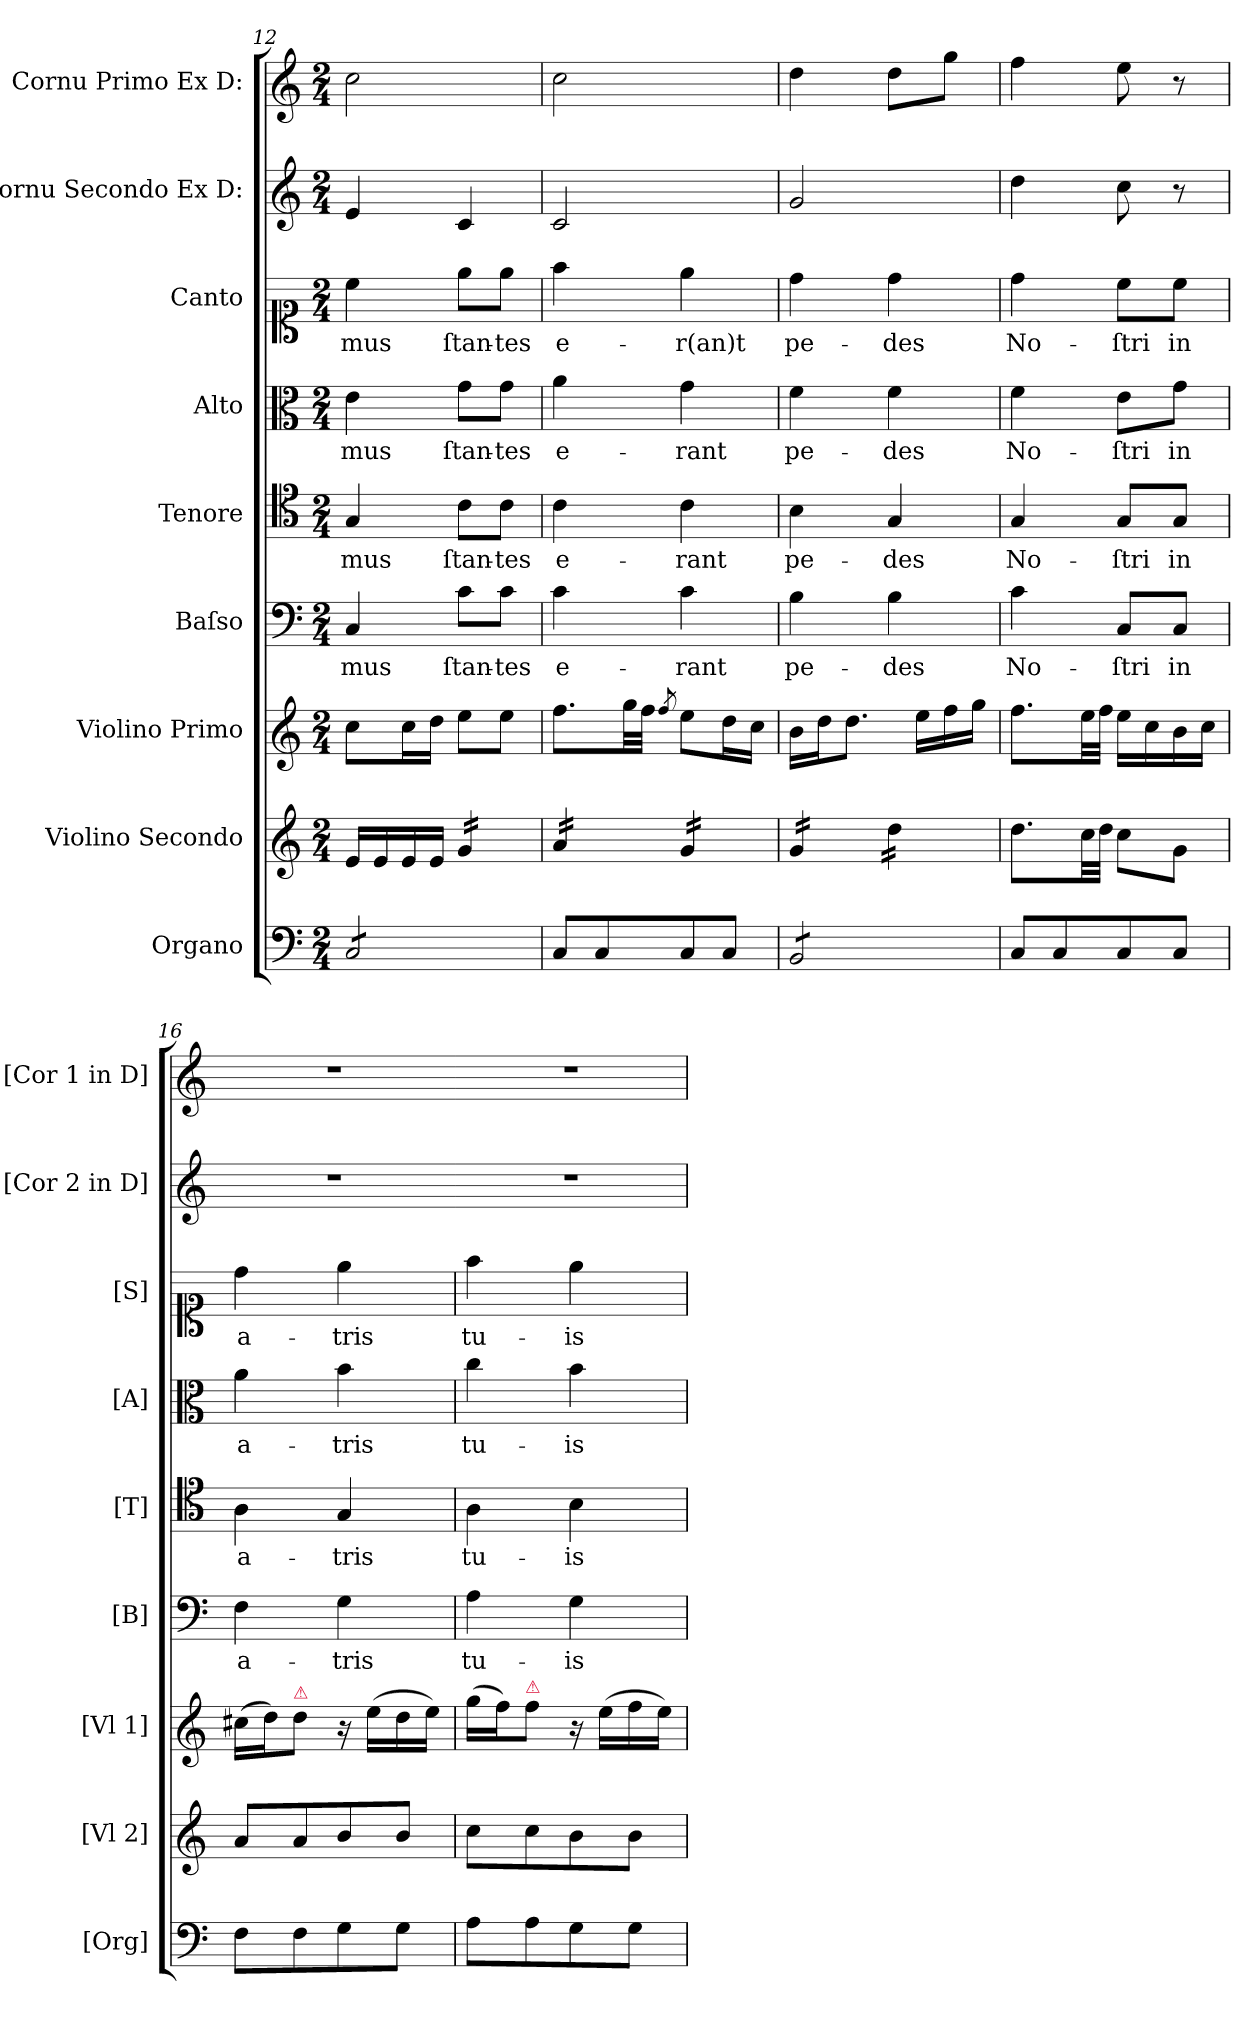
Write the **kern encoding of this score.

**kern	**kern	**kern	**kern	**text	**kern	**text	**kern	**text	**kern	**text	**kern	**kern
*part9	*part8	*part7	*part6	*part6	*part5	*part5	*part4	*part4	*part3	*part3	*part2	*part1
*staff9	*staff8	*staff7	*staff6	*staff6	*staff5	*staff5	*staff4	*staff4	*staff3	*staff3	*staff2	*staff1
*I"Organo	*I"Violino Secondo	*I"Violino Primo	*I"Baſso	*	*I"Tenore	*	*I"Alto	*	*I"Canto	*	*I"Cornu Secondo Ex D:	*I"Cornu Primo Ex D:
*I'[Org]	*I'[Vl 2]	*I'[Vl 1]	*I'[B]	*	*I'[T]	*	*I'[A]	*	*I'[S]	*	*I'[Cor 2 in D]	*I'[Cor 1 in D]
*clefF4	*clefG2	*clefG2	*clefF4	*	*clefC4	*	*clefC3	*	*clefC1	*	*clefG2	*clefG2
*k[]	*k[]	*k[]	*k[]	*	*k[]	*	*k[]	*	*k[]	*	*k[]	*k[]
*C:	*C:	*C:	*C:	*	*C:	*	*C:	*	*C:	*	*C:	*C:
*M2/4	*M2/4	*M2/4	*M2/4	*	*M2/4	*	*M2/4	*	*M2/4	*	*M2/4	*M2/4
=12	=12	=12	=12	=12	=12	=12	=12	=12	=12	=12	=12	=12
*tremolo	*	*	*	*	*	*	*	*	*	*	*	*
8C/L	16e/LL	8cc\L	4C/	-mus	4G/	-mus	4e\	-mus	4cc\	-mus	4e/	2cc\
.	16e/	.	.	.	.	.	.	.	.	.	.	.
8C/	16e/	16cc\L	.	.	.	.	.	.	.	.	.	.
.	16e/JJ	16dd\JJ	.	.	.	.	.	.	.	.	.	.
*	*tremolo	*	*	*	*	*	*	*	*	*	*	*
8C/	16g/LL	8ee\L	8c\L	ſtan-	8c\L	ſtan-	8g\L	ſtan-	8ee\L	ſtan-	4c/	.
.	16g/	.	.	.	.	.	.	.	.	.	.	.
8C/J	16g/	8ee\J	8c\J	-tes	8c\J	-tes	8g\J	-tes	8ee\J	-tes	.	.
*Xtremolo	*	*	*	*	*	*	*	*	*	*	*	*
.	16g/JJ	.	.	.	.	.	.	.	.	.	.	.
=13	=13	=13	=13	=13	=13	=13	=13	=13	=13	=13	=13	=13
8C/L	16a/LL	8.ff\L	4c\	e-	4c\	e-	4a\	e-	4ff\	e-	2c/	2cc\
.	16a/	.	.	.	.	.	.	.	.	.	.	.
8C/	16a/	.	.	.	.	.	.	.	.	.	.	.
.	16a/JJ	32gg\LL	.	.	.	.	.	.	.	.	.	.
.	.	32ff\JJJ	.	.	.	.	.	.	.	.	.	.
.	.	8qff/	.	.	.	.	.	.	.	.	.	.
8C/	16g/LL	8ee\L	4c\	-rant	4c\	-rant	4g\	-rant	4ee\	-r(an)t	.	.
.	16g/	.	.	.	.	.	.	.	.	.	.	.
8C/J	16g/	16dd\L	.	.	.	.	.	.	.	.	.	.
.	16g/JJ	16cc\JJ	.	.	.	.	.	.	.	.	.	.
=14	=14	=14	=14	=14	=14	=14	=14	=14	=14	=14	=14	=14
*tremolo	*	*	*	*	*	*	*	*	*	*	*	*
8BB/L	16g/LL	16b\LL	4B\	pe-	4B\	pe-	4f\	pe-	4dd\	pe-	2g/	4dd\
.	16g/	16dd\J	.	.	.	.	.	.	.	.	.	.
8BB/	16g/	8.dd\J	.	.	.	.	.	.	.	.	.	.
.	16g/JJ	.	.	.	.	.	.	.	.	.	.	.
8BB/	16dd\LL	.	4B\	-des	4G/	-des	4f\	-des	4dd\	-des	.	8dd\L
.	16dd\	16ee\LL	.	.	.	.	.	.	.	.	.	.
8BB/J	16dd\	16ff\	.	.	.	.	.	.	.	.	.	8gg\J
*Xtremolo	*	*	*	*	*	*	*	*	*	*	*	*
.	16dd\JJ	16gg\JJ	.	.	.	.	.	.	.	.	.	.
*	*Xtremolo	*	*	*	*	*	*	*	*	*	*	*
=15	=15	=15	=15	=15	=15	=15	=15	=15	=15	=15	=15	=15
8C/L	8.dd\L	8.ff\L	4c\	No-	4G/	No-	4f\	No-	4dd\	No-	4dd\	4ff\
8C/	.	.	.	.	.	.	.	.	.	.	.	.
.	32cc\LL	32ee\LL	.	.	.	.	.	.	.	.	.	.
.	32dd\JJJ	32ff\JJJ	.	.	.	.	.	.	.	.	.	.
8C/	8cc\L	16ee\LL	8C/L	-ſtri	8G/L	-ſtri	8e\L	-ſtri	8cc\L	-ſtri	8cc\	8ee\
.	.	16cc\	.	.	.	.	.	.	.	.	.	.
8C/J	8g\J	16b\	8C/J	in	8G/J	in	8g\J	in	8cc\J	in	8r	8r
.	.	16cc\JJ	.	.	.	.	.	.	.	.	.	.
=16	=16	=16	=16	=16	=16	=16	=16	=16	=16	=16	=16	=16
8F\L	8a/L	(>16cc#X\LL	4F\	a-	4A\	a-	4a\	a-	4dd\	a-	2r	2r
.	.	16dd\J)	.	.	.	.	.	.	.	.	.	.
!	!	!LO:TX:a:color=crimson:t=⚠	!	!	!	!	!	!	!	!	!	!
8F\	8a/	8dd\J	.	.	.	.	.	.	.	.	.	.
8G\	8b/	16r	4G\	-tris	4G/	-tris	4b\	-tris	4ee\	-tris	.	.
.	.	(>16ee\LL	.	.	.	.	.	.	.	.	.	.
8G\J	8b/J	16dd\	.	.	.	.	.	.	.	.	.	.
.	.	16ee\JJ)	.	.	.	.	.	.	.	.	.	.
=17	=17	=17	=17	=17-	=17	=17-	=17	=17-	=17	=17-	=17-	=17-
8A\L	8cc\L	(>16gg\LL	4A\	tu-	4A\	tu-	4cc\	tu-	4ff\	tu-	2r	2r
.	.	16ff\J)	.	.	.	.	.	.	.	.	.	.
!	!	!LO:TX:a:color=crimson:t=⚠	!	!	!	!	!	!	!	!	!	!
8A\	8cc\	8ff\J	.	.	.	.	.	.	.	.	.	.
8G\	8b\	16r	4G\	-is	4B\	-is	4b\	-is	4ee\	-is	.	.
.	.	(>16ee\LL	.	.	.	.	.	.	.	.	.	.
8G\J	8b\J	16ff\	.	.	.	.	.	.	.	.	.	.
.	.	16ee\JJ)	.	.	.	.	.	.	.	.	.	.
=	=	=	=	=	=	=	=	=	=	=	=	=
*-	*-	*-	*-	*-	*-	*-	*-	*-	*-	*-	*-	*-
